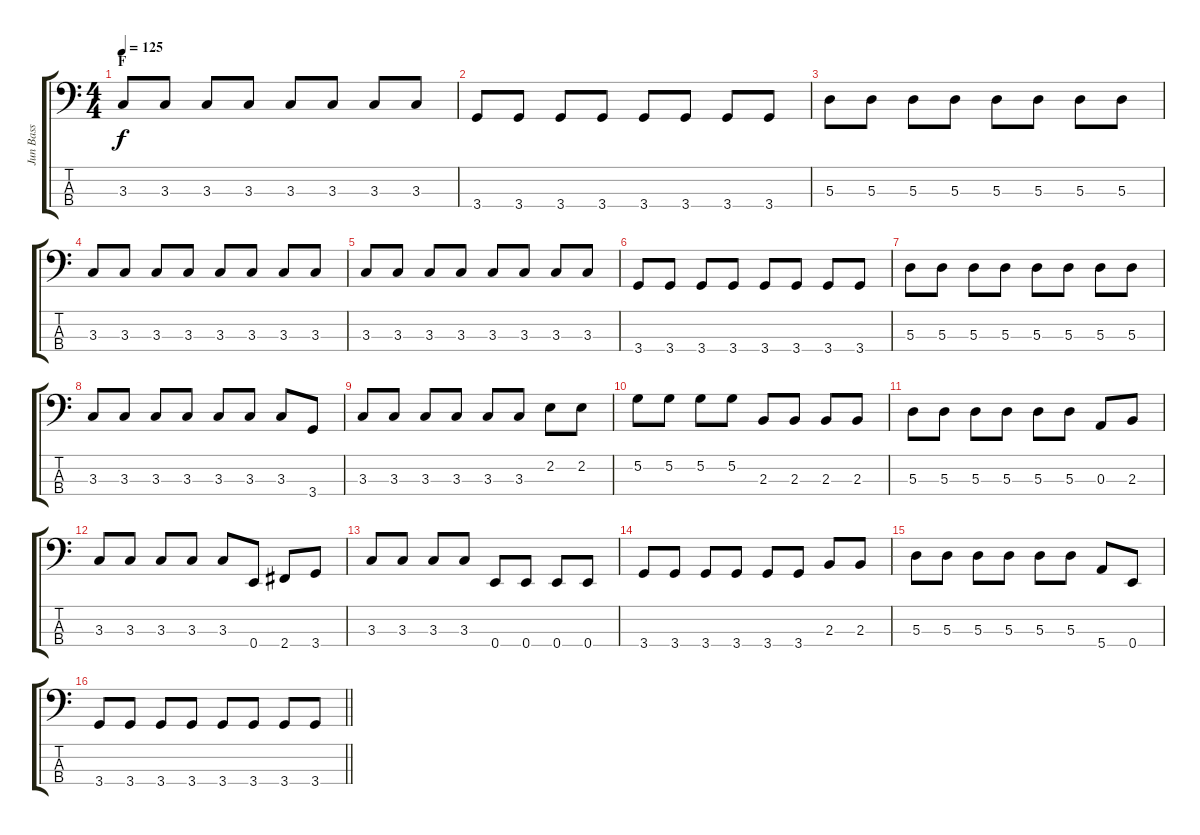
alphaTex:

\track ("Jun Bass" "Jun Bass") {instrument electricbasspick}
\staff {score tabs}
\tuning (G2 D2 A1 E1) {hide}
\ts (4 4)
\section ("" "F")
\tempo 125
\clef f4
\ks c
3.3.8{dy f} 3.3.8 3.3.8 3.3.8 3.3.8 3.3.8 3.3.8 3.3.8 |
3.4.8 3.4.8 3.4.8 3.4.8 3.4.8 3.4.8 3.4.8 3.4.8 |
5.3.8 5.3.8 5.3.8 5.3.8 5.3.8 5.3.8 5.3.8 5.3.8 |
3.3.8 3.3.8 3.3.8 3.3.8 3.3.8 3.3.8 3.3.8 3.3.8 |
3.3.8 3.3.8 3.3.8 3.3.8 3.3.8 3.3.8 3.3.8 3.3.8 |
3.4.8 3.4.8 3.4.8 3.4.8 3.4.8 3.4.8 3.4.8 3.4.8 |
5.3.8 5.3.8 5.3.8 5.3.8 5.3.8 5.3.8 5.3.8 5.3.8 |
3.3.8 3.3.8 3.3.8 3.3.8 3.3.8 3.3.8 3.3.8 3.4.8 |
3.3.8 3.3.8 3.3.8 3.3.8 3.3.8 3.3.8 2.2.8 2.2.8 |
5.2.8 5.2.8 5.2.8 5.2.8 2.3.8 2.3.8 2.3.8 2.3.8 |
5.3.8 5.3.8 5.3.8 5.3.8 5.3.8 5.3.8 0.3.8 2.3.8 |
3.3.8 3.3.8 3.3.8 3.3.8 3.3.8 0.4.8 2.4.8 3.4.8 |
3.3.8 3.3.8 3.3.8 3.3.8 0.4.8 0.4.8 0.4.8 0.4.8 |
3.4.8 3.4.8 3.4.8 3.4.8 3.4.8 3.4.8 2.3.8 2.3.8 |
5.3.8 5.3.8 5.3.8 5.3.8 5.3.8 5.3.8 5.4.8 0.4.8 |
\barLineRight lightlight
3.4.8 3.4.8 3.4.8 3.4.8 3.4.8 3.4.8 3.4.8 3.4.8
